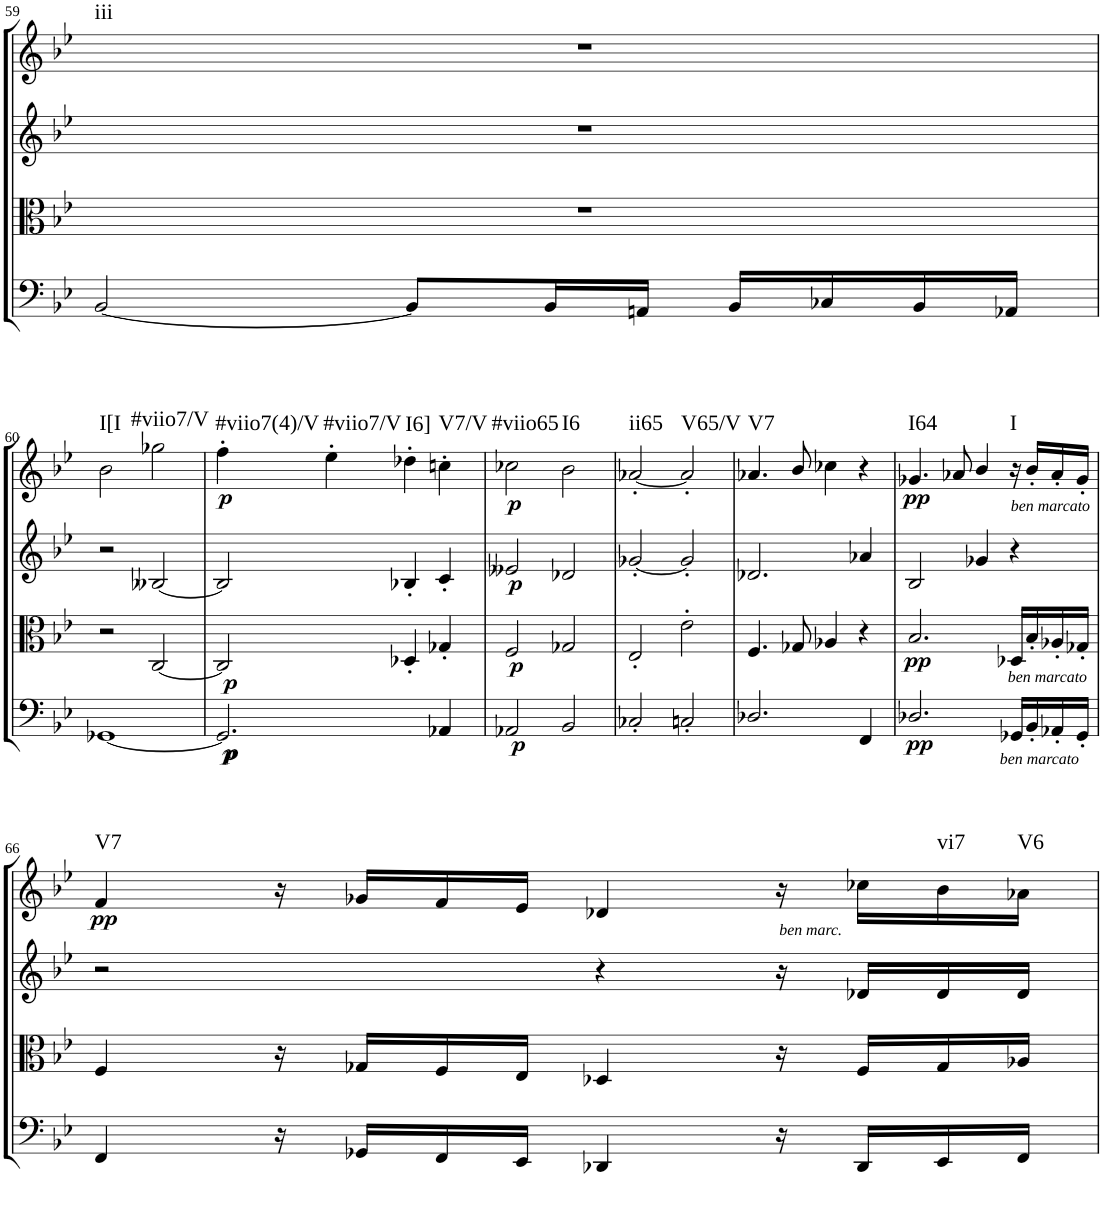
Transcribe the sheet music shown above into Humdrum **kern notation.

**kern	**dynam	**kern	**dynam	**kern	**dynam	**kern	**dynam	**harte
*part4	*part4	*part3	*part3	*part2	*part2	*part1	*part1	*part1
*staff4	*staff4	*staff3	*staff3	*staff2	*staff2	*staff1	*staff1	*
*I"Violoncello.	*	*I"Viola.	*	*I"Violino II.	*	*I"Violino I.	*	*
*I'Vc	*	*I'Vla	*	*I'Vln	*	*I'Vln	*	*
!!LO:PB:g=z
*clefF4	*	*clefC3	*	*clefG2	*	*clefG2	*	*
*k[b-e-]	*	*k[b-e-]	*	*k[b-e-]	*	*k[b-e-]	*	*
*B-:	*	*B-:	*	*B-:	*	*B-:	*	*
*M4/4	*	*M4/4	*	*M4/4	*	*M4/4	*	*
*met(c)	*	*met(c)	*	*met(c)	*	*met(c)	*	*
=59	=59	=59	=59	=59	=59	=59	=59	=59
!	!	!	!	!	!	!	!	!LO:H:kt=iii
[2BB-/	.	1r	.	1r	.	1r	.	N
8BB-/L]	.	.	.	.	.	.	.	.
16BB-/L	.	.	.	.	.	.	.	.
16AAn/JJ	.	.	.	.	.	.	.	.
16BB-/LL	.	.	.	.	.	.	.	.
16C-X/	.	.	.	.	.	.	.	.
16BB-/	.	.	.	.	.	.	.	.
16AA-X/JJ	.	.	.	.	.	.	.	.
!!LO:LB:g=z
=60	=60	=60	=60	=60	=60	=60	=60	=60
!	!	!	!	!	!	!	!	!LO:H:kt=I[I
[1GG-X	.	2r	.	2r	.	2b-\	.	N
!	!	!	!	!	!	!	!	!LO:H:kt=#viio7/V
.	.	[2C/	.	[2B--X/	.	2gg-X\	.	N
=61	=61	=61	=61	=61	=61	=61	=61	=61
!	!LO:DY:b	!	!	!	!	!	!	!
!	!LO:DY:n=1:b	!	!LO:DY:b	!	!	!	!LO:DY:b	!LO:H:kt=#viio7(4)/V
2.GG-/]	p p	2C/]	p	2B--/]	.	4ff'\	p	N
!	!	!	!	!	!	!	!	!LO:H:kt=#viio7/V
.	.	.	.	.	.	4ee-'\	.	N
!	!	!	!	!	!	!	!	!LO:H:kt=I6]
.	.	4D-X'/	.	4B-X'/	.	4dd-X'\	.	N
!	!	!	!	!	!	!	!	!LO:H:kt=V7/V
4AA-X/	.	4G-X'/	.	4c'/	.	4ccn'\	.	N
=62	=62	=62	=62	=62	=62	=62	=62	=62
!	!LO:DY:b	!	!LO:DY:b	!	!LO:DY:b	!	!LO:DY:b	!LO:H:kt=#viio65
2AA-X/	p	2F/	p	2e--X/	p	2cc-X\	p	N
!	!	!	!	!	!	!	!	!LO:H:kt=I6
2BB-/	.	2G-X/	.	2d-X/	.	2b-\	.	N
=63	=63	=63	=63	=63	=63	=63	=63	=63
!	!	!	!	!	!	!	!	!LO:H:kt=ii65
2C-X'/	.	2E-'/	.	[2g-X'/	.	[2a-X'/	.	N
!	!	!	!	!	!	!	!	!LO:H:kt=V65/V
2Cn'/	.	2e-'\	.	2g-'/]	.	2a-'/]	.	N
=64	=64	=64	=64	=64	=64	=64	=64	=64
!	!	!	!	!	!	!	!	!LO:H:kt=V7
2.D-X/	.	4.F/	.	2.d-X/	.	4.a-X/	.	N
.	.	8G-X/	.	.	.	8b-/	.	.
.	.	4A-X/	.	.	.	4cc-X\	.	.
4FF/	.	4r	.	4a-X/	.	4r	.	.
=65	=65	=65	=65	=65	=65	=65	=65	=65
!	!LO:DY:b	!	!LO:DY:b	!	!	!	!LO:DY:b	!LO:H:kt=I64
2.D-X/	pp	2.B-/	pp	2B-/	.	4.g-X/	pp	N
.	.	.	.	.	.	8a-X/	.	.
.	.	.	.	4g-X/	.	4b-/	.	.
!	!	!	!	!	!	!	!	!LO:H:kt=I
16GG-X/LL	.	16D-X/LL	.	4r	.	16r	.	N
16BB-'/	.	16B-'/	.	.	.	16b-'/LL	.	.
!	!	!	!	!	!	!LO:TX:b:i:t=ben marcato	!	!
!	!	!LO:TX:b:i:t=ben marcato	!	!	!	!	!	!
!LO:TX:b:i:t=ben marcato	!	!	!	!	!	!	!	!
16AA-X'/	.	16A-X'/	.	.	.	16a-'/	.	.
16GG-'/JJ	.	16G-X'/JJ	.	.	.	16g-'/JJ	.	.
!!LO:LB:g=z
=66	=66	=66	=66	=66	=66	=66	=66	=66
!	!	!	!	!	!	!	!LO:DY:b	!LO:H:kt=V7
4FF/	.	4F/	.	2r	.	4f/	pp	N
16r	.	16r	.	.	.	16r	.	.
16GG-X/LL	.	16G-X/LL	.	.	.	16g-X/LL	.	.
16FF/	.	16F/	.	.	.	16f/	.	.
16EE-/JJ	.	16E-/JJ	.	.	.	16e-/JJ	.	.
4DD-X/	.	4D-X/	.	4r	.	4d-X/	.	.
!	!	!	!	!	!	!LO:TX:b:i:t=ben marc.	!	!
16r	.	16r	.	16r	.	16r	.	.
16DD-/LL	.	16F/LL	.	16d-X/LL	.	16cc-X\LL	.	.
!	!	!	!	!	!	!	!	!LO:H:kt=vi7
16EE-/	.	16G-/	.	16d-/	.	16b-\	.	N
!	!	!	!	!	!	!	!	!LO:H:kt=V6
16FF/JJ	.	16A-X/JJ	.	16d-/JJ	.	16a-X\JJ	.	N
=	=	=	=	=	=	=	=	=
*-	*-	*-	*-	*-	*-	*-	*-	*-
